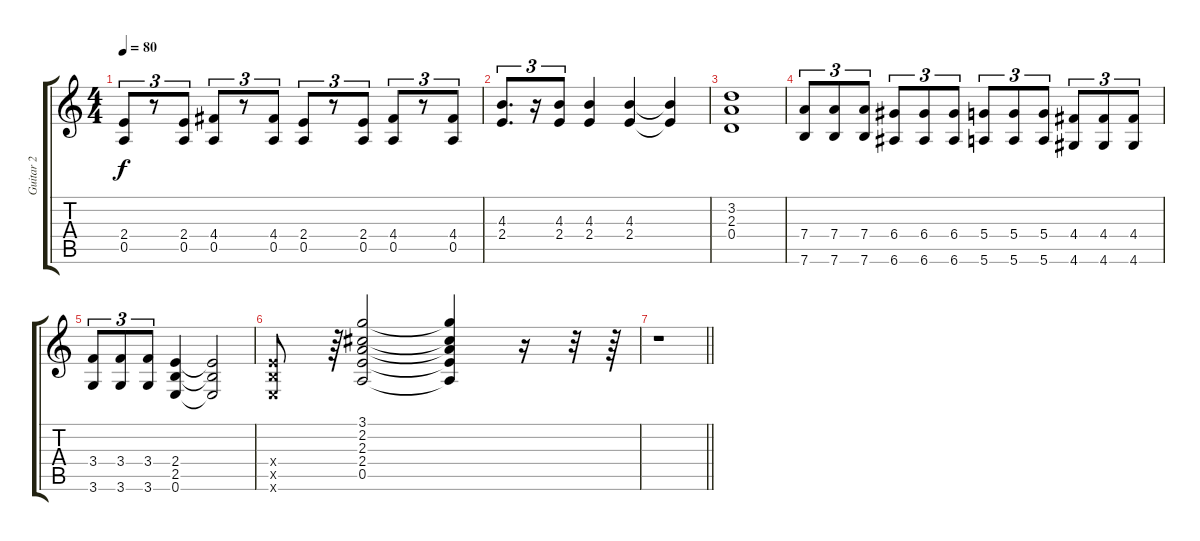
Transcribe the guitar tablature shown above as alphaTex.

\track ("Guitar 2" "Guitar 2") {instrument distortionguitar}
\staff {score tabs}
\tuning (E4 B3 G3 D3 A2 E2) {hide}
\ts (4 4)
\tempo 80
\clef g2
\ks c
(2.4 0.5).8{tu (3 2) dy f} r.8{tu (3 2)} (2.4 0.5).8{tu (3 2)} (4.4 0.5).8{tu (3 2)} r.8{tu (3 2)} (4.4 0.5).8{tu (3 2)} (2.4 0.5).8{tu (3 2)} r.8{tu (3 2)} (2.4 0.5).8{tu (3 2)} (4.4 0.5).8{tu (3 2)} r.8{tu (3 2)} (4.4 0.5).8{tu (3 2)} |
(4.3 2.4).8{d tu (3 2)} r.16{tu (3 2)} (4.3 2.4).8{tu (3 2)} (4.3 2.4).4 (4.3 2.4).4 (4.3{t} 2.4{t}).4 |
(3.2 2.3 0.4).1 |
(7.4 7.6).8{tu (3 2)} (7.4 7.6).8{tu (3 2)} (7.4 7.6).8{tu (3 2)} (6.4 6.6).8{tu (3 2)} (6.4 6.6).8{tu (3 2)} (6.4 6.6).8{tu (3 2)} (5.4 5.6).8{tu (3 2)} (5.4 5.6).8{tu (3 2)} (5.4 5.6).8{tu (3 2)} (4.4 4.6).8{tu (3 2)} (4.4 4.6).8{tu (3 2)} (4.4 4.6).8{tu (3 2)} |
(3.4 3.6).8{tu (3 2)} (3.4 3.6).8{tu (3 2)} (3.4 3.6).8{tu (3 2)} (2.4 2.5 0.6).4 (2.4{t} 2.5{t} 0.6{t}).2 |
(2.4{x} 2.5{x} 0.6{x}).8 r.64 (3.1 2.2 2.3 2.4 0.5).2 (3.1{t} 2.2{t} 2.3{t} 2.4{t} 0.5{t}).4 r.16 r.32 r.64 |
\barLineRight lightlight
r.1
